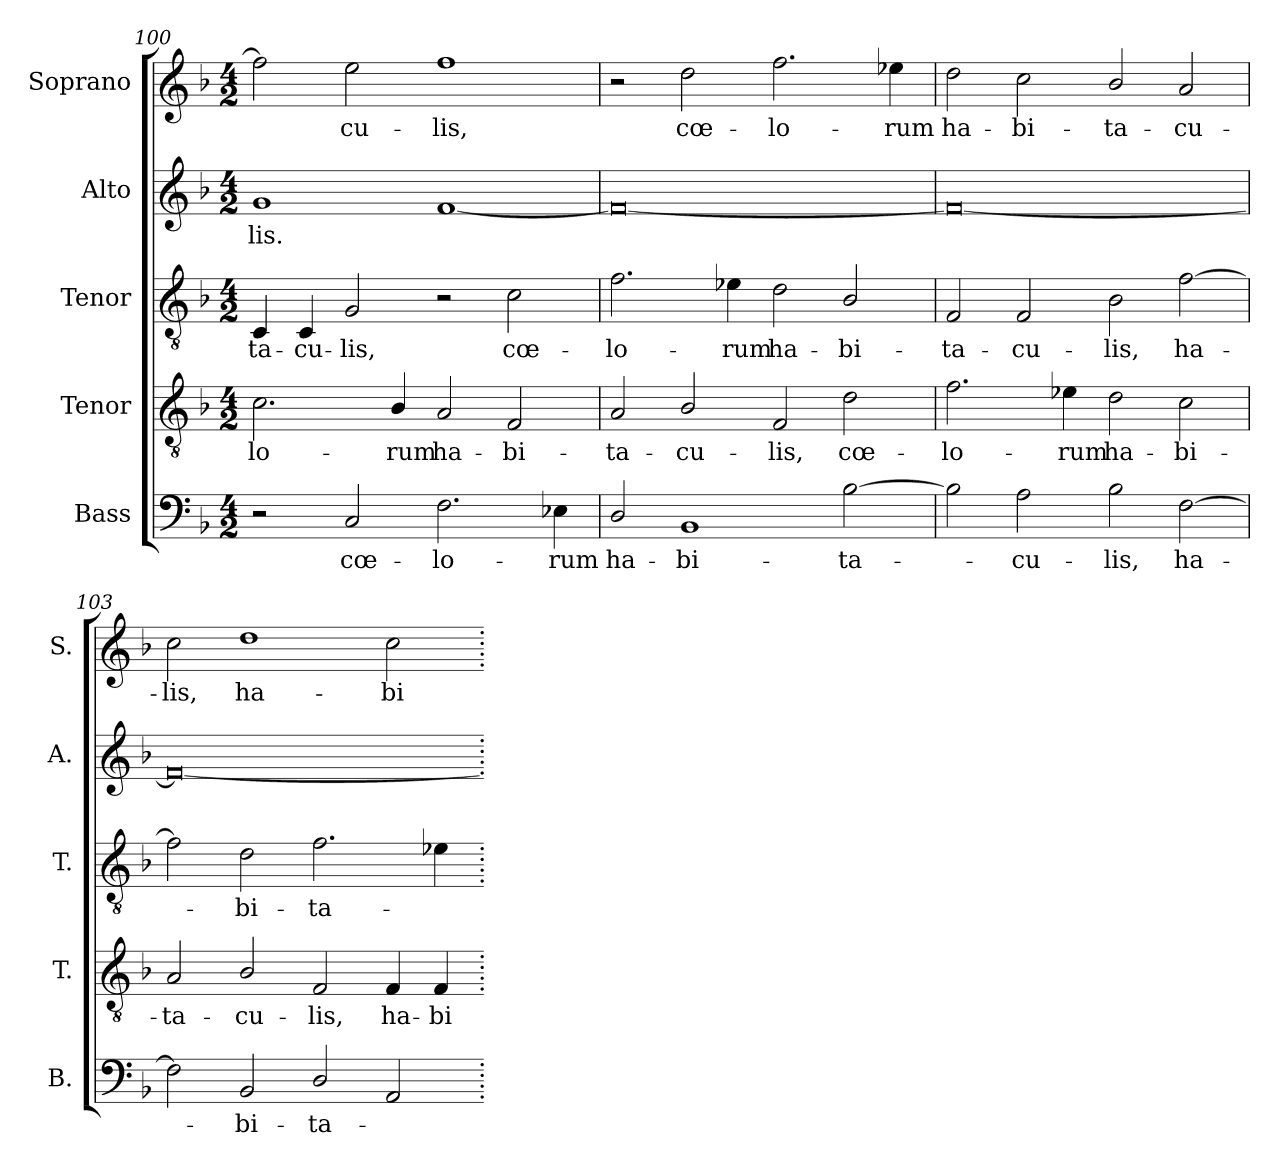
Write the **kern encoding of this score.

**kern	**text	**kern	**text	**kern	**text	**kern	**text	**kern	**text
*part5	*part5	*part4	*part4	*part3	*part3	*part2	*part2	*part1	*part1
*staff5	*staff5	*staff4	*staff4	*staff3	*staff3	*staff2	*staff2	*staff1	*staff1
*I"Bass	*	*I"Tenor	*	*I"Tenor	*	*I"Alto	*	*I"Soprano	*
*I'B.	*	*I'T.	*	*I'T.	*	*I'A.	*	*I'S.	*
*clefF4	*	*clefGv2	*	*clefGv2	*	*clefG2	*	*clefG2	*
*	*	*ITrd7c12	*	*ITrd7c12	*	*	*	*	*
*k[b-]	*	*k[b-]	*	*k[b-]	*	*k[b-]	*	*k[b-]	*
*F:	*	*F:	*	*F:	*	*F:	*	*F:	*
*M4/2	*	*M4/2	*	*M4/2	*	*M4/2	*	*M4/2	*
=100	=100	=100	=100	=100	=100	=100	=100	=100	=100
!	!	!	!LO:LY:b:color=#000000	!	!	!	!	!	!
!	!	!	!	!	!LO:LY:b:color=#000000	!	!	!	!
!	!	!	!	!	!	!	!LO:LY:b:color=#000000	!	!
2r	.	2.Ci\	-lo-	4CCi/	-ta-	1gi	-lis.	2ffi\]	.
!	!	!	!	!	!LO:LY:b:color=#000000	!	!	!	!
.	.	.	.	4CCi/	-cu-	.	.	.	.
!	!LO:LY:b:color=#000000	!	!	!	!	!	!	!	!
!	!	!	!	!	!LO:LY:b:color=#000000	!	!	!	!
!	!	!	!	!	!	!	!	!	!LO:LY:b:color=#000000
2Ci/	cœ-	.	.	2GGi/	-lis,	.	.	2eei\	-cu-
!	!	!	!LO:LY:b:color=#000000	!	!	!	!	!	!
.	.	4BB-i/	-rum	.	.	.	.	.	.
!	!LO:LY:b:color=#000000	!	!	!	!	!	!	!	!
!	!	!	!LO:LY:b:color=#000000	!	!	!	!	!	!
!	!	!	!	!	!	!	!	!	!LO:LY:b:color=#000000
2.Fi\	-lo-	2AAi/	ha-	2r	.	[1fi	.	1ffi	-lis,
!	!	!	!LO:LY:b:color=#000000	!	!	!	!	!	!
!	!	!	!	!	!LO:LY:b:color=#000000	!	!	!	!
.	.	2FFi/	-bi-	2Ci\	cœ-	.	.	.	.
!	!LO:LY:b:color=#000000	!	!	!	!	!	!	!	!
4E-Xi\	-rum	.	.	.	.	.	.	.	.
!!LO:PB:g=z
=101	=101	=101	=101	=101	=101	=101	=101	=101	=101
!	!LO:LY:b:color=#000000	!	!	!	!	!	!	!	!
!	!	!	!LO:LY:b:color=#000000	!	!	!	!	!	!
!	!	!	!	!	!LO:LY:b:color=#000000	!	!	!	!
2Di/	ha-	2AAi/	-ta-	2.Fi\	-lo-	0fi_	.	2r	.
!	!LO:LY:b:color=#000000	!	!	!	!	!	!	!	!
!	!	!	!LO:LY:b:color=#000000	!	!	!	!	!	!
!	!	!	!	!	!	!	!	!	!LO:LY:b:color=#000000
1BB-i	-bi-	2BB-i/	-cu-	.	.	.	.	2ddi\	cœ-
!	!	!	!	!	!LO:LY:b:color=#000000	!	!	!	!
.	.	.	.	4E-Xi\	-rum	.	.	.	.
!	!	!	!LO:LY:b:color=#000000	!	!	!	!	!	!
!	!	!	!	!	!LO:LY:b:color=#000000	!	!	!	!
!	!	!	!	!	!	!	!	!	!LO:LY:b:color=#000000
.	.	2FFi/	-lis,	2Di\	ha-	.	.	2.ffi\	-lo-
!	!LO:LY:b:color=#000000	!	!	!	!	!	!	!	!
!	!	!	!LO:LY:b:color=#000000	!	!	!	!	!	!
!	!	!	!	!	!LO:LY:b:color=#000000	!	!	!	!
[2B-i\	-ta-	2Di\	cœ-	2BB-i/	-bi-	.	.	.	.
!	!	!	!	!	!	!	!	!	!LO:LY:b:color=#000000
.	.	.	.	.	.	.	.	4ee-Xi\	-rum
=102	=102	=102	=102	=102	=102	=102	=102	=102	=102
!	!	!	!LO:LY:b:color=#000000	!	!	!	!	!	!
!	!	!	!	!	!LO:LY:b:color=#000000	!	!	!	!
!	!	!	!	!	!	!	!	!	!LO:LY:b:color=#000000
2B-i\]	.	2.Fi\	-lo-	2FFi/	-ta-	0fi_	.	2ddi\	ha-
!	!LO:LY:b:color=#000000	!	!	!	!	!	!	!	!
!	!	!	!	!	!LO:LY:b:color=#000000	!	!	!	!
!	!	!	!	!	!	!	!	!	!LO:LY:b:color=#000000
2Ai\	-cu-	.	.	2FFi/	-cu-	.	.	2cci\	-bi-
!	!	!	!LO:LY:b:color=#000000	!	!	!	!	!	!
.	.	4E-Xi\	-rum	.	.	.	.	.	.
!	!LO:LY:b:color=#000000	!	!	!	!	!	!	!	!
!	!	!	!LO:LY:b:color=#000000	!	!	!	!	!	!
!	!	!	!	!	!LO:LY:b:color=#000000	!	!	!	!
!	!	!	!	!	!	!	!	!	!LO:LY:b:color=#000000
2B-i\	-lis,	2Di\	ha-	2BB-i\	-lis,	.	.	2b-i/	-ta-
!	!LO:LY:b:color=#000000	!	!	!	!	!	!	!	!
!	!	!	!LO:LY:b:color=#000000	!	!	!	!	!	!
!	!	!	!	!	!LO:LY:b:color=#000000	!	!	!	!
!	!	!	!	!	!	!	!	!	!LO:LY:b:color=#000000
[2Fi\	ha-	2Ci\	-bi-	[2Fi\	ha-	.	.	2ai/	-cu-
=103	=103	=103	=103	=103	=103	=103	=103	=103	=103
!	!	!	!LO:LY:b:color=#000000	!	!	!	!	!	!
!	!	!	!	!	!	!	!	!	!LO:LY:b:color=#000000
2Fi\]	.	2AAi/	-ta-	2Fi\]	.	0fi_	.	2cci\	-lis,
!	!LO:LY:b:color=#000000	!	!	!	!	!	!	!	!
!	!	!	!LO:LY:b:color=#000000	!	!	!	!	!	!
!	!	!	!	!	!LO:LY:b:color=#000000	!	!	!	!
!	!	!	!	!	!	!	!	!	!LO:LY:b:color=#000000
2BB-i/	-bi-	2BB-i/	-cu-	2Di\	-bi-	.	.	1ddi	ha-
!	!LO:LY:b:color=#000000	!	!	!	!	!	!	!	!
!	!	!	!LO:LY:b:color=#000000	!	!	!	!	!	!
!	!	!	!	!	!LO:LY:b:color=#000000	!	!	!	!
2Di/	-ta-	2FFi/	-lis,	2.Fi\	-ta-	.	.	.	.
!	!	!	!LO:LY:b:color=#000000	!	!	!	!	!	!
!	!	!	!	!	!	!	!	!	!LO:LY:b:color=#000000
2AAi/	.	4FFi/	ha-	.	.	.	.	2cci\	-bi-
!	!	!	!LO:LY:b:color=#000000	!	!	!	!	!	!
.	.	4FFi/	-bi-	4E-Xi\	.	.	.	.	.
=.	=.	=.	=.	=.	=.	=.	=.	=.	=.
*-	*-	*-	*-	*-	*-	*-	*-	*-	*-
